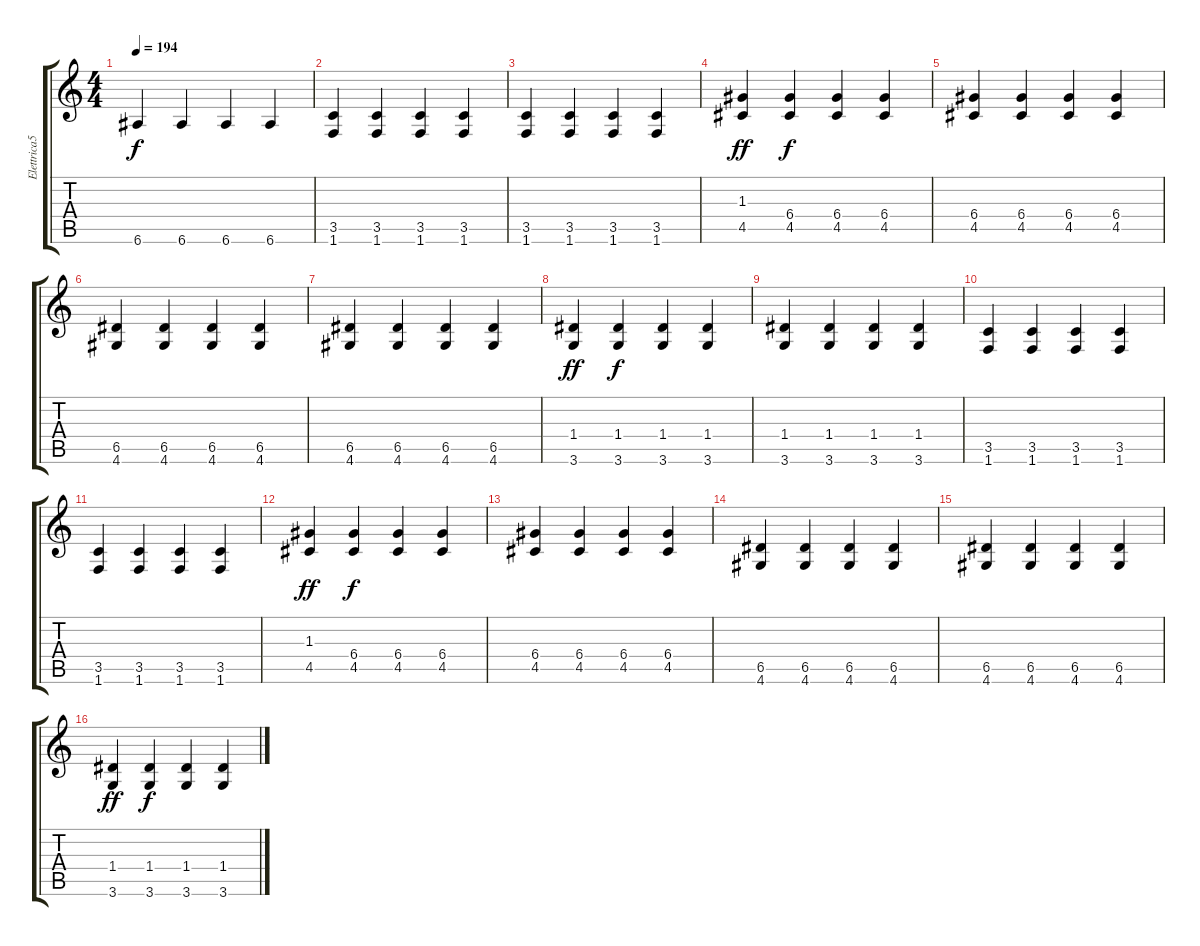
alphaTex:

\track ("Elettrica5(Ka)" "Elettrica5") {instrument distortionguitar}
\staff {score tabs}
\tuning (E4 B3 G3 D3 A2 E2) {hide}
\ts (4 4)
\tempo 194
\clef g2
\ks c
6.6.4{dy f} 6.6.4 6.6.4 6.6.4 |
(3.5 1.6).4 (3.5 1.6).4 (3.5 1.6).4 (3.5 1.6).4 |
(3.5 1.6).4 (3.5 1.6).4 (3.5 1.6).4 (3.5 1.6).4 |
(1.3 4.5).4{dy ff} (6.4 4.5).4{dy f} (6.4 4.5).4 (6.4 4.5).4 |
(6.4 4.5).4 (6.4 4.5).4 (6.4 4.5).4 (6.4 4.5).4 |
(6.5 4.6).4 (6.5 4.6).4 (6.5 4.6).4 (6.5 4.6).4 |
(6.5 4.6).4 (6.5 4.6).4 (6.5 4.6).4 (6.5 4.6).4 |
(1.4 3.6).4{dy ff} (1.4 3.6).4{dy f} (1.4 3.6).4 (1.4 3.6).4 |
(1.4 3.6).4 (1.4 3.6).4 (1.4 3.6).4 (1.4 3.6).4 |
(3.5 1.6).4 (3.5 1.6).4 (3.5 1.6).4 (3.5 1.6).4 |
(3.5 1.6).4 (3.5 1.6).4 (3.5 1.6).4 (3.5 1.6).4 |
(1.3 4.5).4{dy ff} (6.4 4.5).4{dy f} (6.4 4.5).4 (6.4 4.5).4 |
(6.4 4.5).4 (6.4 4.5).4 (6.4 4.5).4 (6.4 4.5).4 |
(6.5 4.6).4 (6.5 4.6).4 (6.5 4.6).4 (6.5 4.6).4 |
(6.5 4.6).4 (6.5 4.6).4 (6.5 4.6).4 (6.5 4.6).4 |
(1.4 3.6).4{dy ff} (1.4 3.6).4{dy f} (1.4 3.6).4 (1.4 3.6).4
